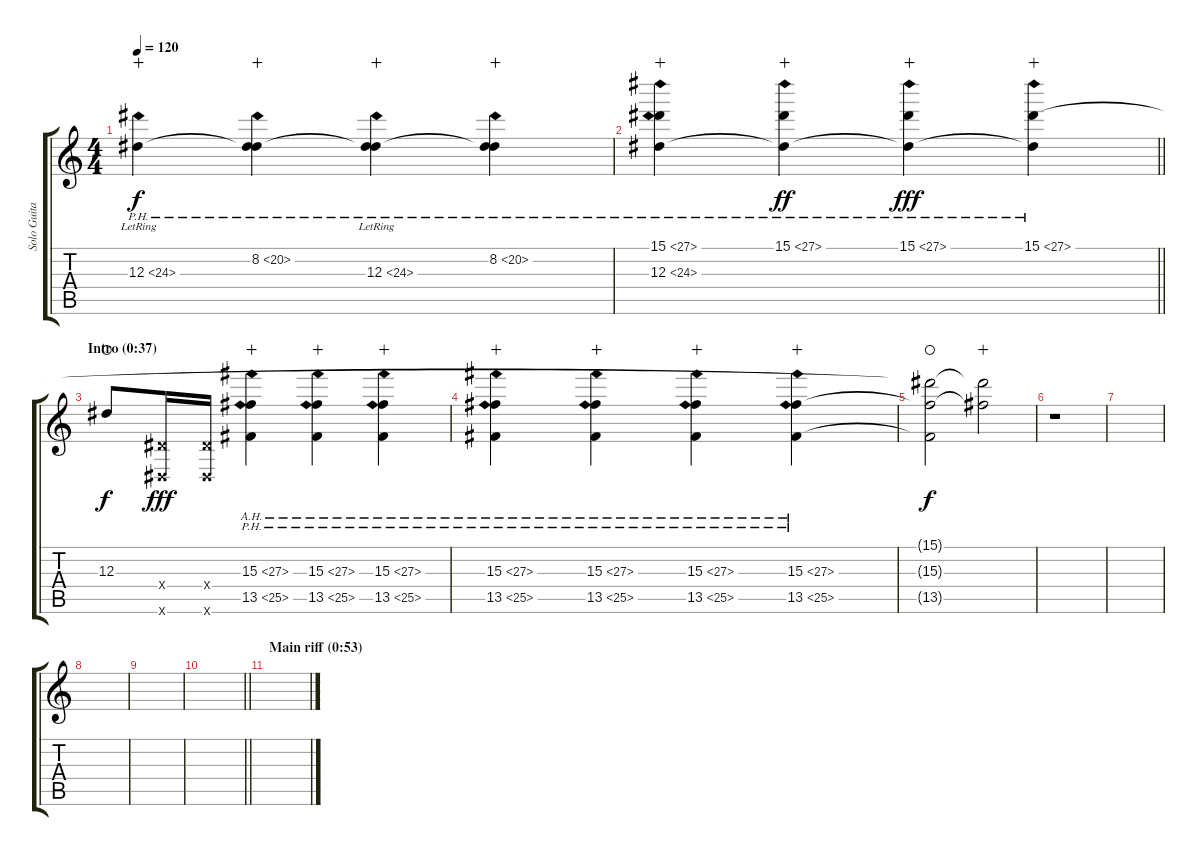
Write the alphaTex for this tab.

\track ("Solo Guitar" "Solo Guita") {instrument distortionguitar}
\staff {score tabs}
\tuning (C4 G3 Eb3 Bb2 F2 C2) {hide}
\ts (4 4)
\tempo 120
\clef g2
\ks c
12.3{ph 12 lr}.4{dy f volume 8 wahc} (8.2{ph 12} 12.3{t}).4{wahc} (8.2{t} 12.3{ph 12 lr}).4{wahc} (8.2{ph 12} 12.3{t}).4{wahc} |
\barLineRight lightlight
(15.1{ph 12} 12.3{ph 12}).4{wahc} (15.1{ph 12} 12.3{t}).4{dy ff wahc} (15.1{ph 12} 12.3{t}).4{dy fff wahc} (15.1{ph 12} 12.3{t}).4{wahc} |
\section ("" "Intro (0:37)")
12.3.8{dy f volume 9 waho} (5.4{x} 3.6{x}).16{dy fff volume 16} (5.4{x} 3.6{x}).16 (15.3{ah 12} 13.5{ph 12}).4{volume 7 wahc} (15.3{ah 12} 13.5{ph 12}).4{wahc} (15.3{ah 12} 13.5{ph 12}).4{wahc} |
(15.3{ah 12} 13.5{ph 12}).4{wahc} (15.3{ah 12} 13.5{ph 12}).4{wahc} (15.3{ah 12} 13.5{ph 12}).4{wahc} (15.3{ah 12} 13.5{ph 12}).4{wahc} |
(15.1{t} 15.3{t} 13.5{t}).2{dy f waho} (15.1{t} 15.3{t}).2{wahc} |
r.1{volume 15} |
|
|
|
\barLineRight lightlight
|
\section ("" "Main riff (0:53)")
